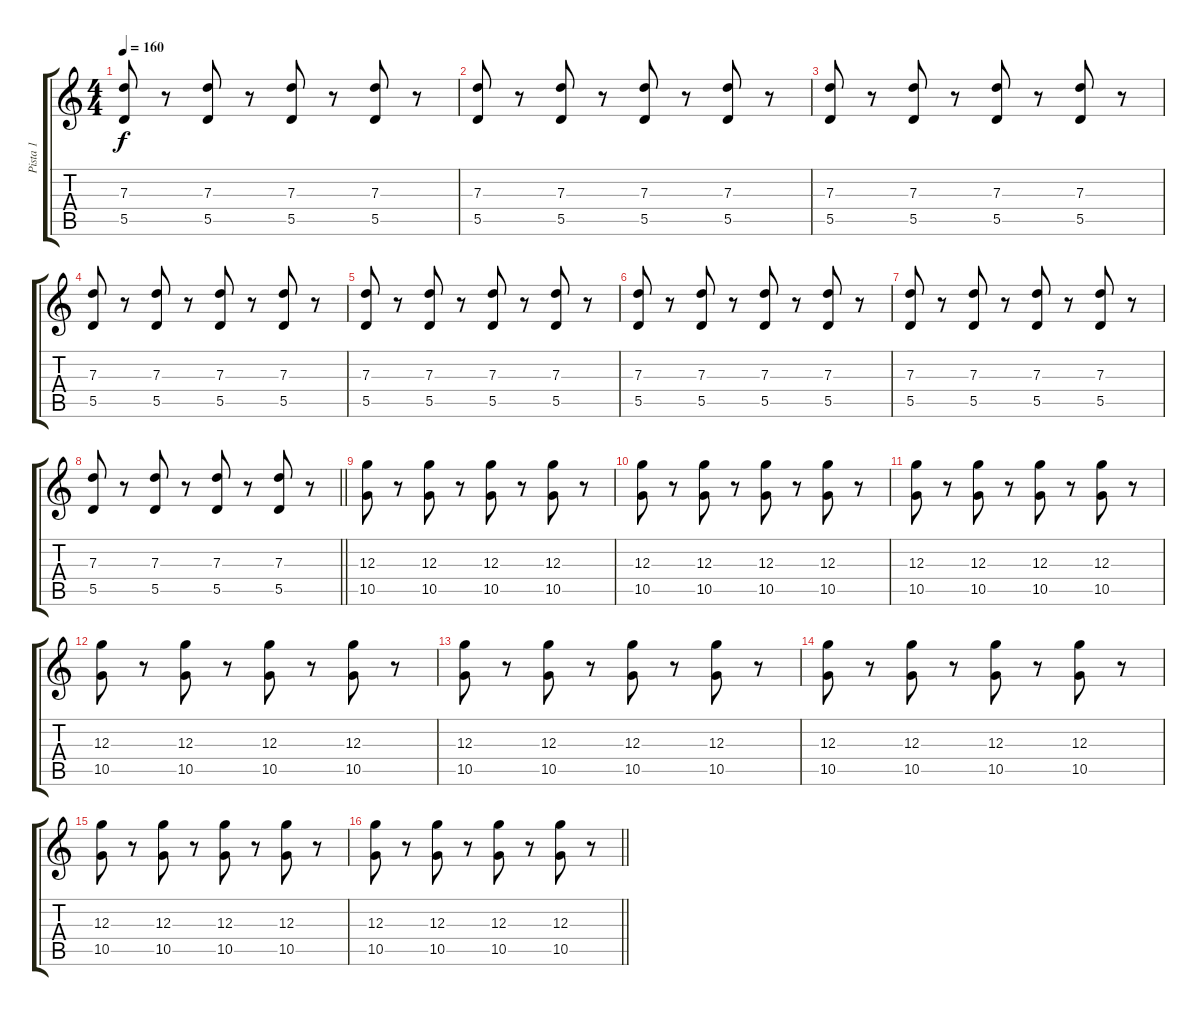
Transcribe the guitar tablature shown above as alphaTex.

\track ("Pista 1" "Pista 1") {instrument distortionguitar}
\staff {score tabs}
\tuning (E4 B3 G3 D3 A2 E2) {hide}
\ts (4 4)
\section ("" "")
\tempo 160
\clef g2
\ks c
(7.3 5.5).8{dy f} r.8 (7.3 5.5).8 r.8 (7.3 5.5).8 r.8 (7.3 5.5).8 r.8 |
(7.3 5.5).8 r.8 (7.3 5.5).8 r.8 (7.3 5.5).8 r.8 (7.3 5.5).8 r.8 |
(7.3 5.5).8 r.8 (7.3 5.5).8 r.8 (7.3 5.5).8 r.8 (7.3 5.5).8 r.8 |
(7.3 5.5).8 r.8 (7.3 5.5).8 r.8 (7.3 5.5).8 r.8 (7.3 5.5).8 r.8 |
(7.3 5.5).8 r.8 (7.3 5.5).8 r.8 (7.3 5.5).8 r.8 (7.3 5.5).8 r.8 |
(7.3 5.5).8 r.8 (7.3 5.5).8 r.8 (7.3 5.5).8 r.8 (7.3 5.5).8 r.8 |
(7.3 5.5).8 r.8 (7.3 5.5).8 r.8 (7.3 5.5).8 r.8 (7.3 5.5).8 r.8 |
\barLineRight lightlight
(7.3 5.5).8 r.8 (7.3 5.5).8 r.8 (7.3 5.5).8 r.8 (7.3 5.5).8 r.8 |
\section ("" "")
(12.3 10.5).8 r.8 (12.3 10.5).8 r.8 (12.3 10.5).8 r.8 (12.3 10.5).8 r.8 |
(12.3 10.5).8 r.8 (12.3 10.5).8 r.8 (12.3 10.5).8 r.8 (12.3 10.5).8 r.8 |
(12.3 10.5).8 r.8 (12.3 10.5).8 r.8 (12.3 10.5).8 r.8 (12.3 10.5).8 r.8 |
(12.3 10.5).8 r.8 (12.3 10.5).8 r.8 (12.3 10.5).8 r.8 (12.3 10.5).8 r.8 |
(12.3 10.5).8 r.8 (12.3 10.5).8 r.8 (12.3 10.5).8 r.8 (12.3 10.5).8 r.8 |
(12.3 10.5).8 r.8 (12.3 10.5).8 r.8 (12.3 10.5).8 r.8 (12.3 10.5).8 r.8 |
(12.3 10.5).8 r.8 (12.3 10.5).8 r.8 (12.3 10.5).8 r.8 (12.3 10.5).8 r.8 |
\barLineRight lightlight
(12.3 10.5).8 r.8 (12.3 10.5).8 r.8 (12.3 10.5).8 r.8 (12.3 10.5).8 r.8
